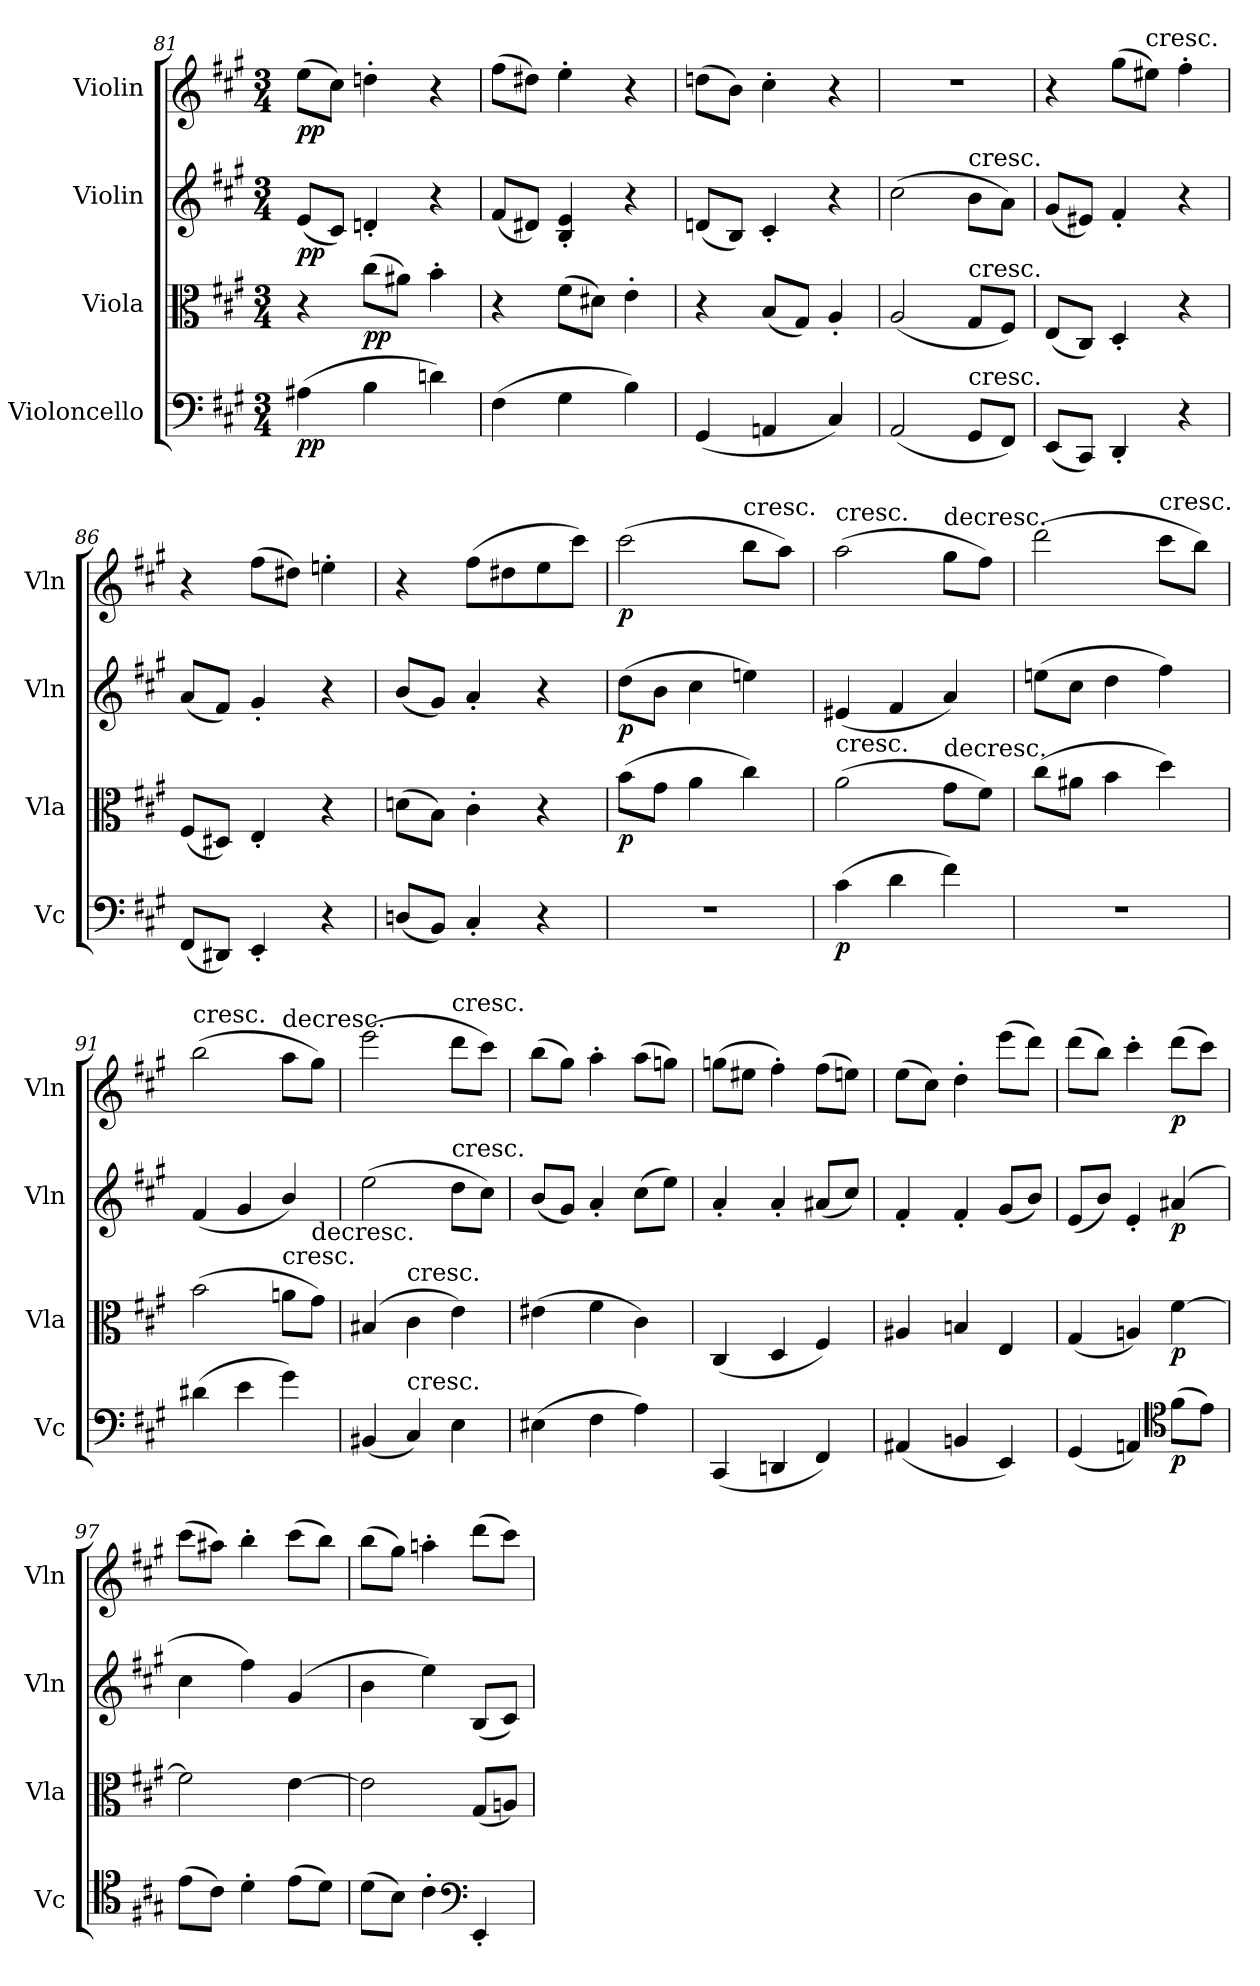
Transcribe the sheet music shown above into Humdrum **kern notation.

**kern	**dynam	**kern	**dynam	**kern	**dynam	**kern	**dynam
*part4	*part4	*part3	*part3	*part2	*part2	*part1	*part1
*staff4	*staff4	*staff3	*staff3	*staff2	*staff2	*staff1	*staff1
*I"Violoncello	*	*I"Viola	*	*I"Violin	*	*I"Violin	*
*I'Vc	*	*I'Vla	*	*I'Vln	*	*I'Vln	*
*clefF4	*	*clefC3	*	*clefG2	*	*clefG2	*
*k[f#c#g#]	*	*k[f#c#g#]	*	*k[f#c#g#]	*	*k[f#c#g#]	*
*M3/4	*	*M3/4	*	*M3/4	*	*M3/4	*
=81	=81	=81	=81	=81	=81	=81	=81
(4A#X\	pp	4r	.	(8e/L	pp	(8ee\L	pp
.	.	.	.	8c#/J)	.	8cc#\J)	.
4B\	.	(8cc#\L	pp	4dn'/	.	4ddn'\	.
.	.	8a#X\J)	.	.	.	.	.
4dn\)	.	4b'\	.	4r	.	4r	.
=82	=82	=82	=82	=82	=82	=82	=82
(4F#\	.	4r	.	(8f#/L	.	(8ff#\L	.
.	.	.	.	8d#X/J)	.	8dd#X\J)	.
4G#\	.	(8f#\L	.	4B'/ 4e'/	.	4ee'\	.
.	.	8d#X\J)	.	.	.	.	.
4B\)	.	4e'\	.	4r	.	4r	.
=83	=83	=83	=83	=83	=83	=83	=83
(4GG#/	.	4r	.	(8dn/L	.	(8ddn\L	.
.	.	.	.	8B/J)	.	8b\J)	.
4AAn/	.	(8B/L	.	4c#'/	.	4cc#'\	.
.	.	8G#/J)	.	.	.	.	.
4C#/)	.	4A'/	.	4r	.	4r	.
=84	=84	=84	=84	=84	=84	=84	=84
(2AA/	.	(2A/	.	(2cc#\	.	2.r	.
!	!	!	!	!LO:TX:t=cresc.	!	!	!
!	!	!LO:TX:t=cresc.	!	!	!	!	!
!LO:TX:t=cresc.	!	!	!	!	!	!	!
8GG#/L	.	8G#/L	.	8b\L	.	.	.
8FF#/J)	.	8F#/J)	.	8a\J)	.	.	.
=85	=85	=85	=85	=85	=85	=85	=85
(8EE/L	.	(8E/L	.	(8g#/L	.	4r	.
8CC#/J)	.	8C#/J)	.	8e#X/J)	.	.	.
4DD'/	.	4D'/	.	4f#'/	.	(8gg#\L	.
!	!	!	!	!	!	!LO:TX:t=cresc.	!
.	.	.	.	.	.	8ee#X\J)	.
4r	.	4r	.	4r	.	4ff#'\	.
=86	=86	=86	=86	=86	=86	=86	=86
(8FF#/L	.	(8F#/L	.	(8a/L	.	4r	.
8DD#X/J)	.	8D#X/J)	.	8f#/J)	.	.	.
4EE'/	.	4E'/	.	4g#'/	.	(8ff#\L	.
.	.	.	.	.	.	8dd#X\J)	.
4r	.	4r	.	4r	.	4een'\	.
=87	=87	=87	=87	=87	=87	=87	=87
(8Dn/L	.	(8dn\L	.	(8b/L	.	4r	.
8BB/J)	.	8B\J)	.	8g#/J)	.	.	.
4C#'/	.	4c#'\	.	4a'/	.	(8ff#\L	.
.	.	.	.	.	.	8dd#X\	.
4r	.	4r	.	4r	.	8ee\	.
.	.	.	.	.	.	8ccc#\J)	.
=88	=88	=88	=88	=88	=88	=88	=88
2.r	.	(8b\L	p	(8dd\L	p	(2ccc#\	p
.	.	8g#\J	.	8b\J	.	.	.
.	.	4a\	.	4cc#\	.	.	.
!	!	!	!	!	!	!LO:TX:t=cresc.	!
.	.	4cc#\)	.	4een\)	.	8bb\L	.
.	.	.	.	.	.	8aa\J)	.
=89	=89	=89	=89	=89	=89	=89	=89
!	!	!	!	!	!	!LO:TX:t=cresc.	!
!	!	!LO:TX:t=cresc.	!	!	!	!	!
(4c#\	p	(2a\	.	(4e#X/	.	(2aa\	.
4d\	.	.	.	4f#/	.	.	.
!	!	!	!	!	!	!LO:TX:t=decresc.	!
!	!	!LO:TX:t=decresc.	!	!	!	!	!
4f#\)	.	8g#\L	.	4a/)	.	8gg#\L	.
.	.	8f#\J)	.	.	.	8ff#\J)	.
=90	=90	=90	=90	=90	=90	=90	=90
2.r	.	(8cc#\L	.	(8een\L	.	(2ddd\	.
.	.	8a#X\J	.	8cc#\J	.	.	.
.	.	4b\	.	4dd\	.	.	.
!	!	!	!	!	!	!LO:TX:t=cresc.	!
.	.	4dd\)	.	4ff#\)	.	8ccc#\L	.
.	.	.	.	.	.	8bb\J)	.
=91	=91	=91	=91	=91	=91	=91	=91
!	!	!	!	!	!	!LO:TX:t=cresc.	!
(4d#X\	.	(2b\	.	(4f#/	.	(2bb\	.
4e\	.	.	.	4g#/	.	.	.
!	!	!	!	!	!	!LO:TX:t=decresc.	!
!	!	!LO:TX:t=cresc.	!	!	!	!	!
4g#\)	.	8an\L	.	4b/)	.	8aa\L	.
!	!	!LO:TX:t=decresc.	!	!	!	!	!
.	.	8g#\J)	.	.	.	8gg#\J)	.
=92	=92	=92	=92	=92	=92	=92	=92
(4BB#X/	.	(4B#X/	.	(2ee\	.	(2eee\	.
!	!	!LO:TX:t=cresc.	!	!	!	!	!
!LO:TX:t=cresc.	!	!	!	!	!	!	!
4C#/)	.	4c#\	.	.	.	.	.
!	!	!	!	!	!	!LO:TX:t=cresc.	!
!	!	!	!	!LO:TX:t=cresc.	!	!	!
4E\	.	4e\)	.	8dd\L	.	8ddd\L	.
.	.	.	.	8cc#\J)	.	8ccc#\J)	.
=93	=93	=93	=93	=93	=93	=93	=93
(4E#X\	.	(4e#X\	.	(8b/L	.	(8bb\L	.
.	.	.	.	8g#/J)	.	8gg#\J)	.
4F#\	.	4f#\	.	4a'/	.	4aa'\	.
4A\)	.	4c#\)	.	(8cc#\L	.	(8aa\L	.
.	.	.	.	8ee\J)	.	8ggn\J)	.
=94	=94	=94	=94	=94	=94	=94	=94
(4CC#/	.	(4C#/	.	4a'/	.	(8ggn\L	.
.	.	.	.	.	.	8ee#X\J	.
4DDn/	.	4D/	.	4a'/	.	4ff#'\)	.
4FF#/)	.	4F#/)	.	(8a#X/L	.	(8ff#\L	.
.	.	.	.	8cc#/J)	.	8een\J)	.
=95	=95	=95	=95	=95	=95	=95	=95
(4AA#X/	.	4A#X/	.	4f#'/	.	(8ee\L	.
.	.	.	.	.	.	8cc#\J)	.
4BBn/	.	4Bn/	.	4f#'/	.	4dd'\	.
4EE/)	.	4E/	.	(8g#/L	.	(8eee\L	.
.	.	.	.	8b/J)	.	8ddd\J)	.
=96	=96	=96	=96	=96	=96	=96	=96
(4GG#/	.	(4G#/	.	(8e/L	.	(8ddd\L	.
.	.	.	.	8b/J)	.	8bb\J)	.
4AAn/)	.	4An/)	.	4e'/	.	4ccc#'\	.
*clefC4	*	*	*	*	*	*	*
(8f#\L	p	[4f#\	p	(4a#X/	p	(8ddd\L	p
8e\J)	.	.	.	.	.	8ccc#\J)	.
=97	=97	=97	=97	=97	=97	=97	=97
(8e\L	.	2f#\]	.	4cc#\	.	(8ccc#\L	.
8c#\J)	.	.	.	.	.	8aa#X\J)	.
4d'\	.	.	.	4ff#\)	.	4bb'\	.
(8e\L	.	[4e\	.	(4g#/	.	(8ccc#\L	.
8d\J)	.	.	.	.	.	8bb\J)	.
=98	=98	=98	=98	=98	=98	=98	=98
(8d\L	.	2e\]	.	4b\	.	(8bb\L	.
8B\J)	.	.	.	.	.	8gg#\J)	.
4c#'\	.	.	.	4ee\)	.	4aan'\	.
*clefF4	*	*	*	*	*	*	*
4EE'/	.	(8G#/L	.	(8B/L	.	(8ddd\L	.
.	.	8An/J)	.	8c#/J)	.	8ccc#\J)	.
=	=	=	=	=	=	=	=
*-	*-	*-	*-	*-	*-	*-	*-
